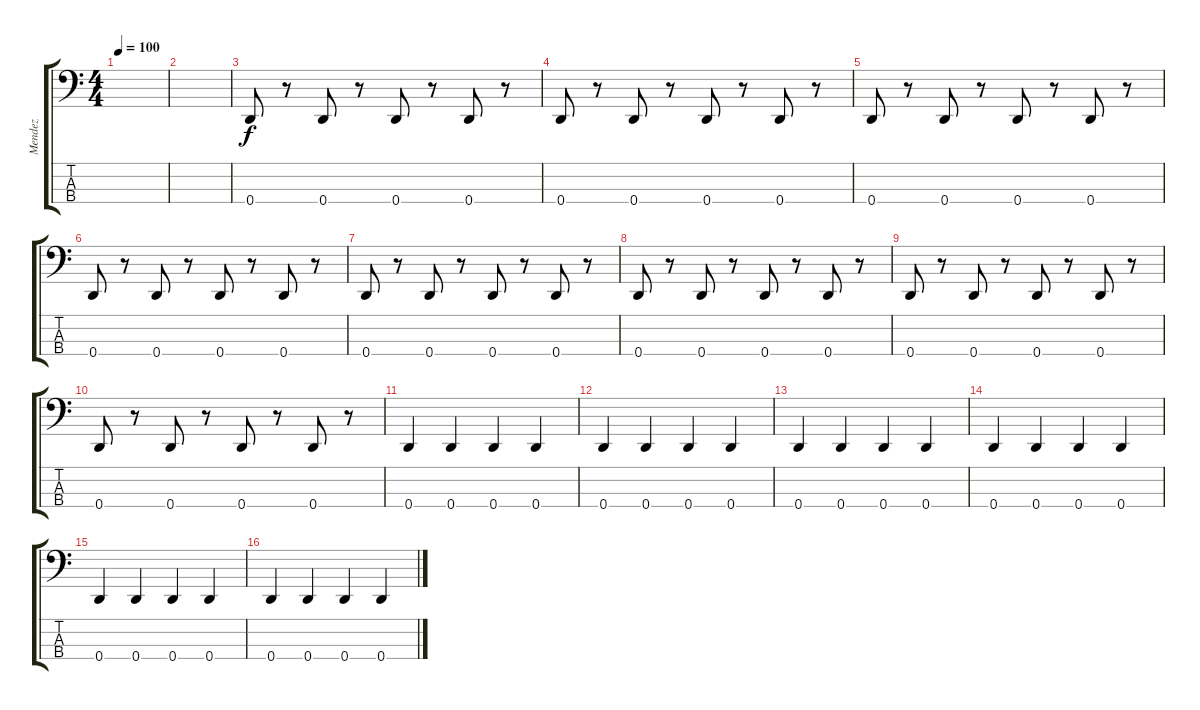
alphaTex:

\track ("Mendez" "Mendez") {instrument electricbassfinger}
\staff {score tabs}
\tuning (G2 D2 A1 D1) {hide}
\ts (4 4)
\tempo 100
\clef f4
\ks c
|
|
0.4.8 r.8 0.4.8 r.8 0.4.8 r.8 0.4.8 r.8 |
0.4.8 r.8 0.4.8 r.8 0.4.8 r.8 0.4.8 r.8 |
0.4.8 r.8 0.4.8 r.8 0.4.8 r.8 0.4.8 r.8 |
0.4.8 r.8 0.4.8 r.8 0.4.8 r.8 0.4.8 r.8 |
0.4.8 r.8 0.4.8 r.8 0.4.8 r.8 0.4.8 r.8 |
0.4.8 r.8 0.4.8 r.8 0.4.8 r.8 0.4.8 r.8 |
0.4.8 r.8 0.4.8 r.8 0.4.8 r.8 0.4.8 r.8 |
0.4.8 r.8 0.4.8 r.8 0.4.8 r.8 0.4.8 r.8 |
0.4.4 0.4.4 0.4.4 0.4.4 |
0.4.4 0.4.4 0.4.4 0.4.4 |
0.4.4 0.4.4 0.4.4 0.4.4 |
0.4.4 0.4.4 0.4.4 0.4.4 |
0.4.4 0.4.4 0.4.4 0.4.4 |
0.4.4 0.4.4 0.4.4 0.4.4
